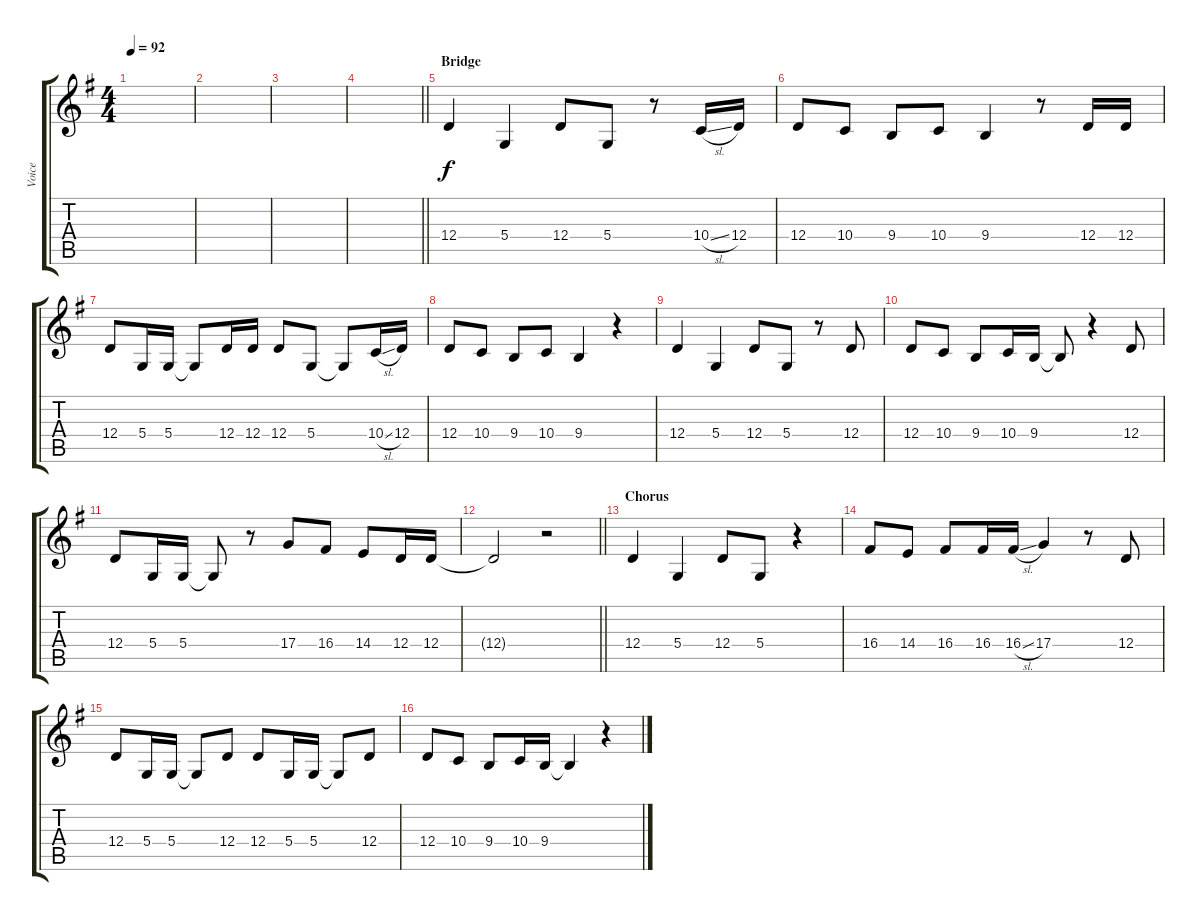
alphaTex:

\track ("Voice " "Voice ") {instrument fx5brightness}
\staff {score tabs}
\tuning (E4 B3 G3 D3 A2 E2) {hide}
\ts (4 4)
\tempo 92
\clef g2
\ks g
|
|
|
\barLineRight lightlight
|
\section ("" "Bridge")
12.4.4 5.4.4 12.4.8 5.4.8 r.8 10.4{sl}.16 12.4.16 |
12.4.8 10.4.8 9.4.8 10.4.8 9.4.4 r.8 12.4.16 12.4.16 |
12.4.8 5.4.16 5.4.16 5.4{t}.8 12.4.16 12.4.16 12.4.8 5.4.8 5.4{t}.8 10.4{sl}.16 12.4.16 |
12.4.8 10.4.8 9.4.8 10.4.8 9.4.4 r.4 |
12.4.4 5.4.4 12.4.8 5.4.8 r.8 12.4.8 |
12.4.8 10.4.8 9.4.8 10.4.16 9.4.16 9.4{t}.8 r.4 12.4.8 |
12.4.8 5.4.16 5.4.16 5.4{t}.8 r.8 17.4.8 16.4.8 14.4.8 12.4.16 12.4.16 |
\barLineRight lightlight
12.4{t}.2 r.2 |
\section ("" "Chorus")
12.4.4 5.4.4 12.4.8 5.4.8 r.4 |
16.4.8 14.4.8 16.4.8 16.4.16 16.4{sl}.16 17.4.4 r.8 12.4.8 |
12.4.8 5.4.16 5.4.16 5.4{t}.8 12.4.8 12.4.8 5.4.16 5.4.16 5.4{t}.8 12.4.8 |
12.4.8 10.4.8 9.4.8 10.4.16 9.4.16 9.4{t}.4 r.4
